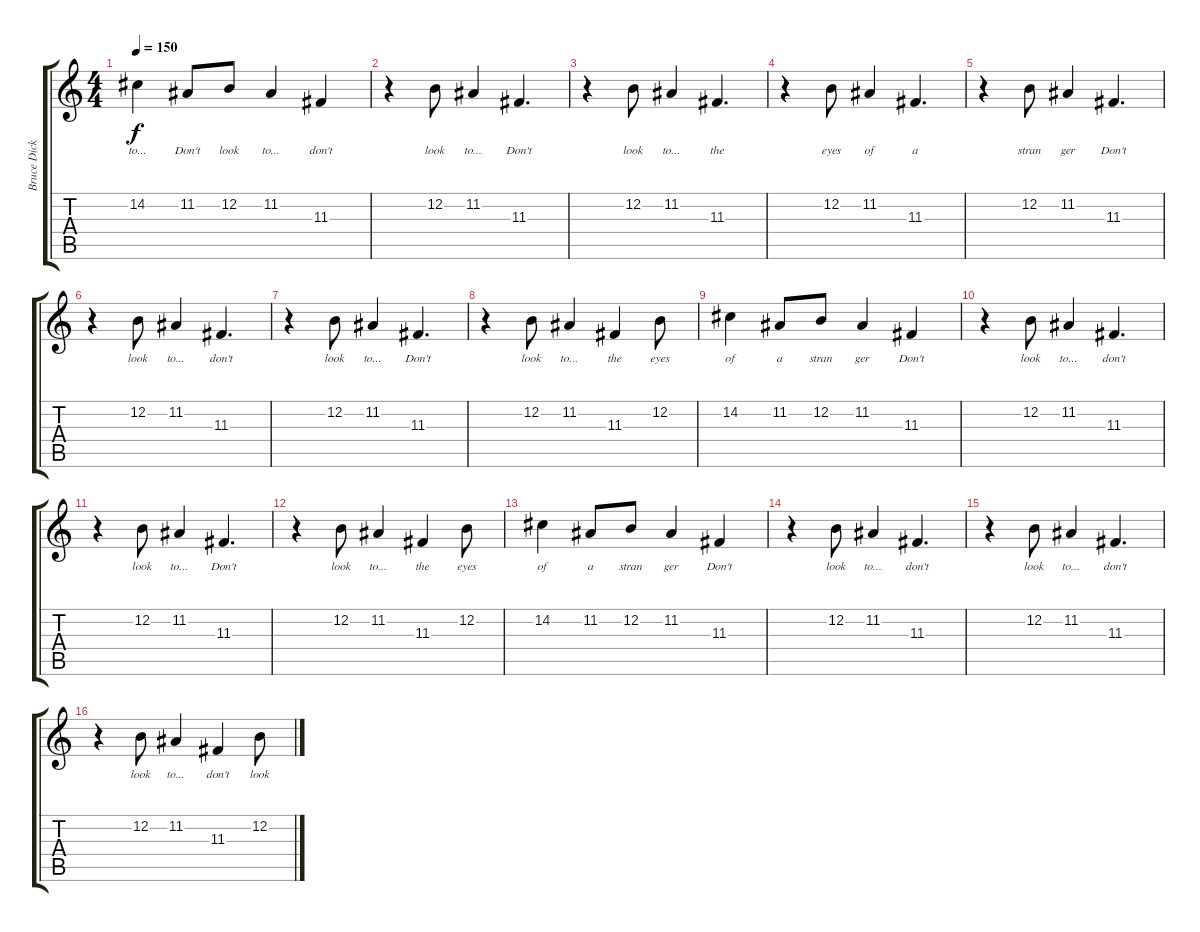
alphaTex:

\track ("Bruce Dickinson" "Bruce Dick") {instrument lead2sawtooth}
\staff {score tabs}
\tuning (E4 B3 G3 D3 A2 E2) {hide}
\ts (4 4)
\tempo 150
\clef g2
\ks c
14.2.4{lyrics (0 "to...") lyrics (1 "") lyrics (2 "") lyrics (3 "") lyrics (4 "") dy f} 11.2.8{lyrics (0 "Don't") lyrics (1 "") lyrics (2 "") lyrics (3 "") lyrics (4 "")} 12.2.8{lyrics (0 "look") lyrics (1 "") lyrics (2 "") lyrics (3 "") lyrics (4 "")} 11.2.4{lyrics (0 "to...") lyrics (1 "") lyrics (2 "") lyrics (3 "") lyrics (4 "")} 11.3.4{lyrics (0 "don't") lyrics (1 "") lyrics (2 "") lyrics (3 "") lyrics (4 "")} |
r.4 12.2.8{lyrics (0 "look") lyrics (1 "") lyrics (2 "") lyrics (3 "") lyrics (4 "")} 11.2.4{lyrics (0 "to...") lyrics (1 "") lyrics (2 "") lyrics (3 "") lyrics (4 "")} 11.3.4{d lyrics (0 "Don't") lyrics (1 "") lyrics (2 "") lyrics (3 "") lyrics (4 "")} |
r.4 12.2.8{lyrics (0 "look") lyrics (1 "") lyrics (2 "") lyrics (3 "") lyrics (4 "")} 11.2.4{lyrics (0 "to...") lyrics (1 "") lyrics (2 "") lyrics (3 "") lyrics (4 "")} 11.3.4{d lyrics (0 "the") lyrics (1 "") lyrics (2 "") lyrics (3 "") lyrics (4 "")} |
r.4 12.2.8{lyrics (0 "eyes") lyrics (1 "") lyrics (2 "") lyrics (3 "") lyrics (4 "")} 11.2.4{lyrics (0 "of") lyrics (1 "") lyrics (2 "") lyrics (3 "") lyrics (4 "")} 11.3.4{d lyrics (0 "a") lyrics (1 "") lyrics (2 "") lyrics (3 "") lyrics (4 "")} |
r.4 12.2.8{lyrics (0 "stran") lyrics (1 "") lyrics (2 "") lyrics (3 "") lyrics (4 "")} 11.2.4{lyrics (0 "ger") lyrics (1 "") lyrics (2 "") lyrics (3 "") lyrics (4 "")} 11.3.4{d lyrics (0 "Don't") lyrics (1 "") lyrics (2 "") lyrics (3 "") lyrics (4 "")} |
r.4 12.2.8{lyrics (0 "look") lyrics (1 "") lyrics (2 "") lyrics (3 "") lyrics (4 "")} 11.2.4{lyrics (0 "to...") lyrics (1 "") lyrics (2 "") lyrics (3 "") lyrics (4 "")} 11.3.4{d lyrics (0 "don't") lyrics (1 "") lyrics (2 "") lyrics (3 "") lyrics (4 "")} |
r.4 12.2.8{lyrics (0 "look") lyrics (1 "") lyrics (2 "") lyrics (3 "") lyrics (4 "")} 11.2.4{lyrics (0 "to...") lyrics (1 "") lyrics (2 "") lyrics (3 "") lyrics (4 "")} 11.3.4{d lyrics (0 "Don't") lyrics (1 "") lyrics (2 "") lyrics (3 "") lyrics (4 "")} |
r.4 12.2.8{lyrics (0 "look") lyrics (1 "") lyrics (2 "") lyrics (3 "") lyrics (4 "")} 11.2.4{lyrics (0 "to...") lyrics (1 "") lyrics (2 "") lyrics (3 "") lyrics (4 "")} 11.3.4{lyrics (0 "the") lyrics (1 "") lyrics (2 "") lyrics (3 "") lyrics (4 "")} 12.2.8{lyrics (0 "eyes") lyrics (1 "") lyrics (2 "") lyrics (3 "") lyrics (4 "")} |
14.2.4{lyrics (0 "of") lyrics (1 "") lyrics (2 "") lyrics (3 "") lyrics (4 "")} 11.2.8{lyrics (0 "a") lyrics (1 "") lyrics (2 "") lyrics (3 "") lyrics (4 "")} 12.2.8{lyrics (0 "stran") lyrics (1 "") lyrics (2 "") lyrics (3 "") lyrics (4 "")} 11.2.4{lyrics (0 "ger") lyrics (1 "") lyrics (2 "") lyrics (3 "") lyrics (4 "")} 11.3.4{lyrics (0 "Don't") lyrics (1 "") lyrics (2 "") lyrics (3 "") lyrics (4 "")} |
r.4 12.2.8{lyrics (0 "look") lyrics (1 "") lyrics (2 "") lyrics (3 "") lyrics (4 "")} 11.2.4{lyrics (0 "to...") lyrics (1 "") lyrics (2 "") lyrics (3 "") lyrics (4 "")} 11.3.4{d lyrics (0 "don't") lyrics (1 "") lyrics (2 "") lyrics (3 "") lyrics (4 "")} |
r.4 12.2.8{lyrics (0 "look") lyrics (1 "") lyrics (2 "") lyrics (3 "") lyrics (4 "")} 11.2.4{lyrics (0 "to...") lyrics (1 "") lyrics (2 "") lyrics (3 "") lyrics (4 "")} 11.3.4{d lyrics (0 "Don't") lyrics (1 "") lyrics (2 "") lyrics (3 "") lyrics (4 "")} |
r.4 12.2.8{lyrics (0 "look") lyrics (1 "") lyrics (2 "") lyrics (3 "") lyrics (4 "")} 11.2.4{lyrics (0 "to...") lyrics (1 "") lyrics (2 "") lyrics (3 "") lyrics (4 "")} 11.3.4{lyrics (0 "the") lyrics (1 "") lyrics (2 "") lyrics (3 "") lyrics (4 "")} 12.2.8{lyrics (0 "eyes") lyrics (1 "") lyrics (2 "") lyrics (3 "") lyrics (4 "")} |
14.2.4{lyrics (0 "of") lyrics (1 "") lyrics (2 "") lyrics (3 "") lyrics (4 "")} 11.2.8{lyrics (0 "a") lyrics (1 "") lyrics (2 "") lyrics (3 "") lyrics (4 "")} 12.2.8{lyrics (0 "stran") lyrics (1 "") lyrics (2 "") lyrics (3 "") lyrics (4 "")} 11.2.4{lyrics (0 "ger") lyrics (1 "") lyrics (2 "") lyrics (3 "") lyrics (4 "")} 11.3.4{lyrics (0 "Don't") lyrics (1 "") lyrics (2 "") lyrics (3 "") lyrics (4 "")} |
r.4 12.2.8{lyrics (0 "look") lyrics (1 "") lyrics (2 "") lyrics (3 "") lyrics (4 "")} 11.2.4{lyrics (0 "to...") lyrics (1 "") lyrics (2 "") lyrics (3 "") lyrics (4 "")} 11.3.4{d lyrics (0 "don't") lyrics (1 "") lyrics (2 "") lyrics (3 "") lyrics (4 "")} |
r.4 12.2.8{lyrics (0 "look") lyrics (1 "") lyrics (2 "") lyrics (3 "") lyrics (4 "")} 11.2.4{lyrics (0 "to...") lyrics (1 "") lyrics (2 "") lyrics (3 "") lyrics (4 "")} 11.3.4{d lyrics (0 "don't") lyrics (1 "") lyrics (2 "") lyrics (3 "") lyrics (4 "")} |
r.4 12.2.8{lyrics (0 "look") lyrics (1 "") lyrics (2 "") lyrics (3 "") lyrics (4 "")} 11.2.4{lyrics (0 "to...") lyrics (1 "") lyrics (2 "") lyrics (3 "") lyrics (4 "")} 11.3.4{lyrics (0 "don't") lyrics (1 "") lyrics (2 "") lyrics (3 "") lyrics (4 "")} 12.2.8{lyrics (0 "look") lyrics (1 "") lyrics (2 "") lyrics (3 "") lyrics (4 "")}
